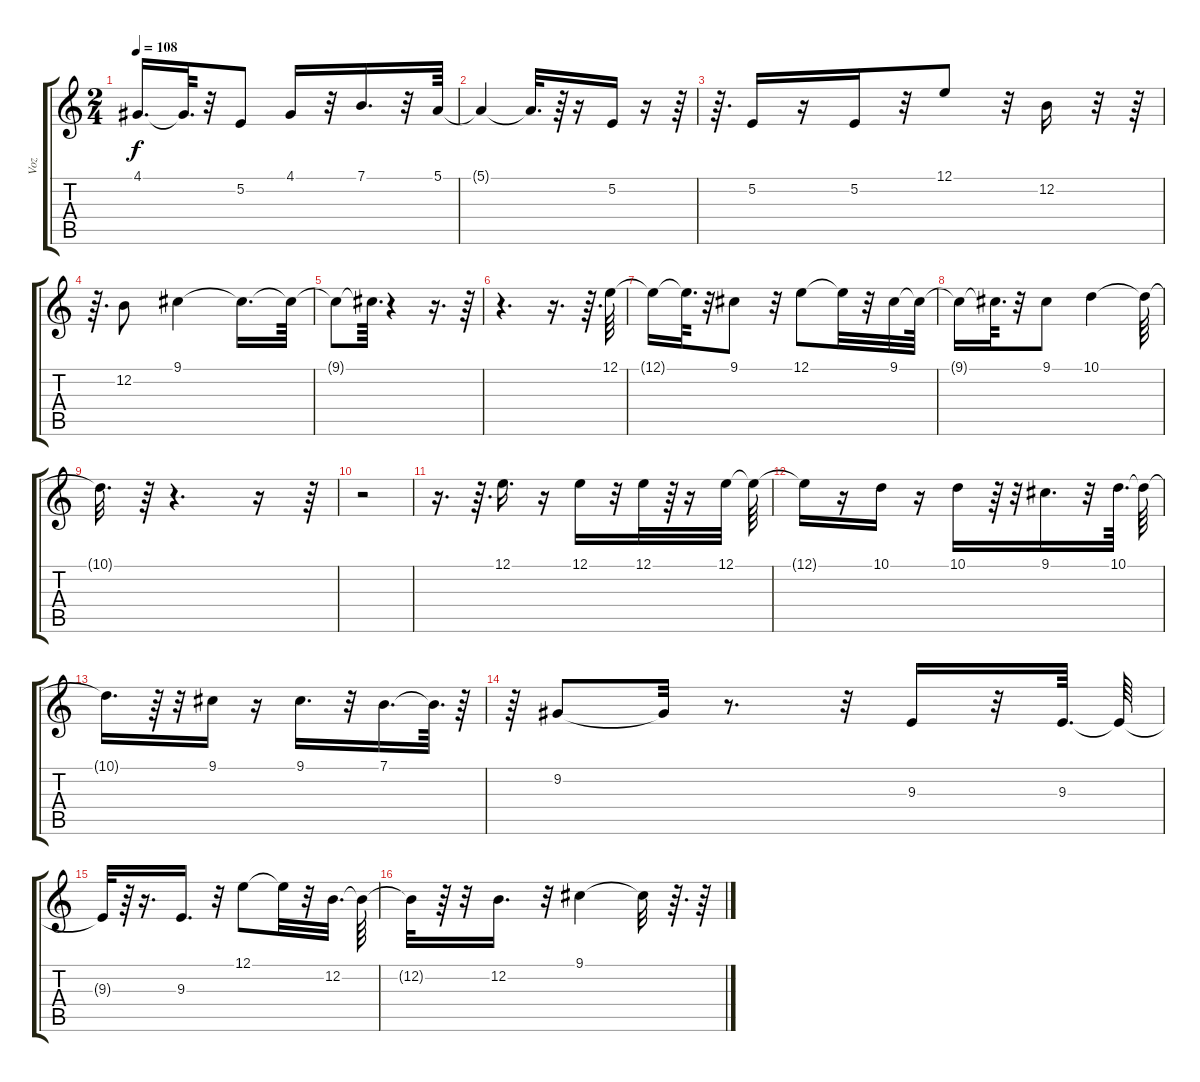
\track ("Voz" "Voz") {instrument acousticgrandpiano}
\staff {score tabs}
\tuning (E4 B3 G3 D3 A2 E2) {hide}
\ts (2 4)
\tempo 108
\clef g2
\ks c
4.1{t}.16{d dy f} 4.1{t}.64{d} r.32 5.2.8 4.1.16 r.32 7.1.16{d} r.32 5.1.64 |
5.1{t}.4 5.1{t}.32{d} r.64 r.16 5.2.16 r.16 r.64 |
r.64{d} 5.2.16 r.16 5.2.16 r.32 12.1.8 r.32 12.2.16 r.32 r.64 |
r.64{d} 12.2.8 9.1.4 9.1{t}.16{d} 9.1{t}.64 |
9.1{t}.8 9.1{t}.64{d} r.4 r.16{d} r.64 |
r.4{d} r.16{d} r.64{d} 12.1.64 |
12.1{t}.16 12.1{t}.64{d} r.32 9.1.8 r.32 12.1.8 12.1{t}.32 r.32 9.1.32 9.1{t}.64 |
9.1{t}.16 9.1{t}.64{d} r.32 9.1.8 10.1.4 10.1{t}.64 |
10.1{t}.32{d} r.64 r.4{d} r.16 r.64 |
r.2 |
r.16{d} r.64{d} 12.1.16{d} r.16 12.1.16 r.32 12.1.32 r.64 r.16 12.1.32 12.1{t}.64 |
12.1{t}.16 r.16 10.1.16 r.16 10.1.16 r.64 r.32 9.1.16{d} r.32 10.1.64{d} 10.1{t}.64 |
10.1{t}.16{d} r.64 r.32 9.1.16 r.16 9.1.16{d} r.32 7.1.16{d} 7.1{t}.64{d} r.64 |
r.64 9.2.8 9.2{t}.32 r.8{d} r.32 9.3.16 r.32 9.3.64{d} 9.3{t}.64 |
9.3{t}.32 r.64 r.16{d} 9.3.16{d} r.32 12.1.8 12.1{t}.32 r.32 12.2.32{d} 12.2{t}.64 |
12.2{t}.32 r.64 r.32 12.2.16{d} r.32 9.1.4 9.1{t}.32 r.64{d} r.64
